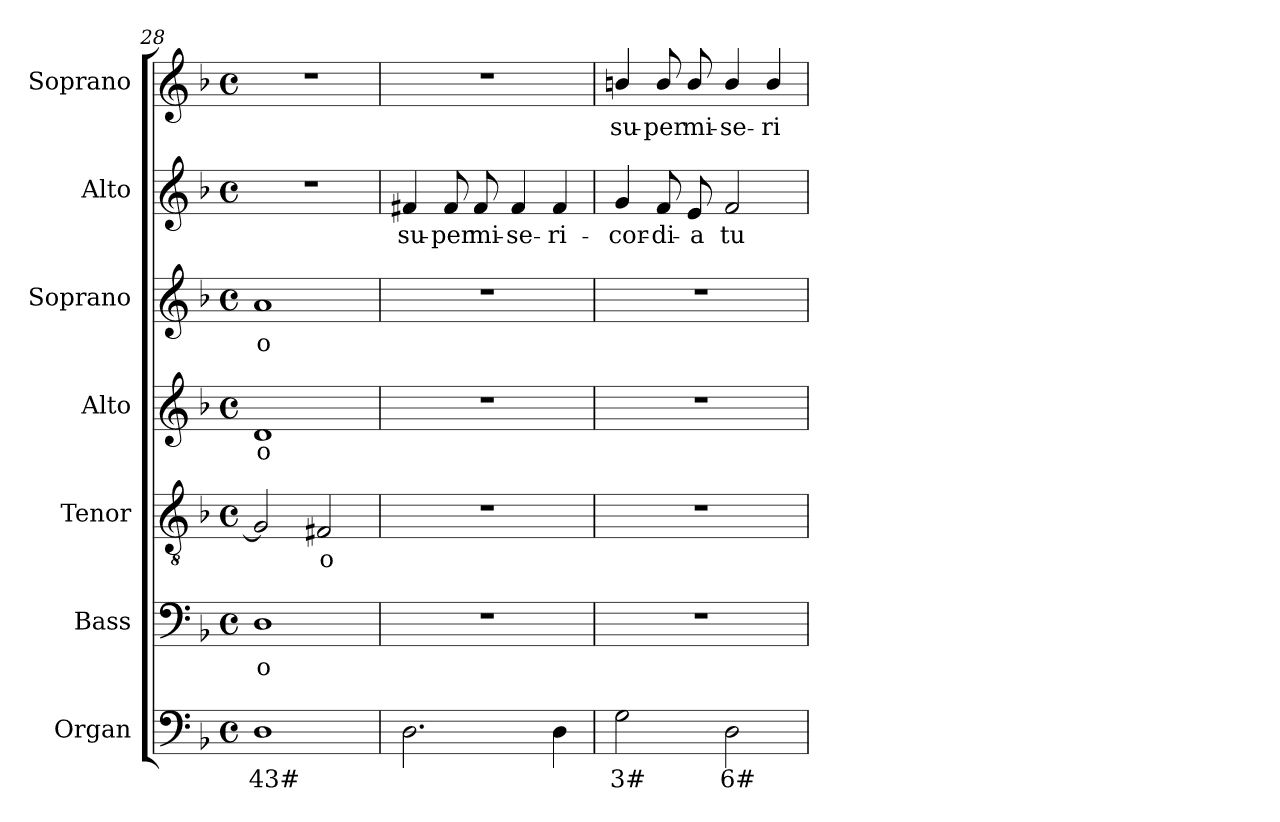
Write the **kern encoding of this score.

**kern	**text	**kern	**text	**kern	**text	**kern	**text	**kern	**text	**kern	**text	**kern	**text
*part7	*part7	*part6	*part6	*part5	*part5	*part4	*part4	*part3	*part3	*part2	*part2	*part1	*part1
*staff7	*staff7	*staff6	*staff6	*staff5	*staff5	*staff4	*staff4	*staff3	*staff3	*staff2	*staff2	*staff1	*staff1
*I"Organ	*	*I"Bass	*	*I"Tenor	*	*I"Alto	*	*I"Soprano	*	*I"Alto	*	*I"Soprano	*
*I'Org.	*	*I'B.	*	*I'T.	*	*I'A.	*	*I'S.	*	*I'A.	*	*I'S.	*
*clefF4	*	*clefF4	*	*clefGv2	*	*clefG2	*	*clefG2	*	*clefG2	*	*clefG2	*
*	*	*	*	*ITrd7c12	*	*	*	*	*	*	*	*	*
*k[b-]	*	*k[b-]	*	*k[b-]	*	*k[b-]	*	*k[b-]	*	*k[b-]	*	*k[b-]	*
*F:	*	*F:	*	*F:	*	*F:	*	*F:	*	*F:	*	*F:	*
*M4/4	*	*M4/4	*	*M4/4	*	*M4/4	*	*M4/4	*	*M4/4	*	*M4/4	*
*met(c)	*	*met(c)	*	*met(c)	*	*met(c)	*	*met(c)	*	*met(c)	*	*met(c)	*
=28	=28	=28	=28	=28	=28	=28	=28	=28	=28	=28	=28	=28	=28
!	!LO:LY:b:color=#000000	!	!	!	!	!	!	!	!	!	!	!	!
!	!	!	!LO:LY:b:color=#000000	!	!	!	!	!	!	!	!	!	!
!	!	!	!	!	!	!	!LO:LY:b:color=#000000	!	!	!	!	!	!
!	!	!	!	!	!	!	!	!	!LO:LY:b:color=#000000	!	!	!	!
1Di	43#	1Di	-o	2GGi/]	.	1di	-o	1ai	-o	1r	.	1r	.
!	!	!	!	!	!LO:LY:b:color=#000000	!	!	!	!	!	!	!	!
.	.	.	.	2FF#Xi/	-o	.	.	.	.	.	.	.	.
!!LO:LB:g=z
=29	=29	=29	=29	=29	=29	=29	=29	=29	=29	=29	=29	=29	=29
!	!	!	!	!	!	!	!	!	!	!	!LO:LY:b:color=#000000	!	!
2.Di\	.	1r	.	1r	.	1r	.	1r	.	4f#Xi/	su-	1r	.
!	!	!	!	!	!	!	!	!	!	!	!LO:LY:b:color=#000000	!	!
.	.	.	.	.	.	.	.	.	.	8f#i/	-per	.	.
!	!	!	!	!	!	!	!	!	!	!	!LO:LY:b:color=#000000	!	!
.	.	.	.	.	.	.	.	.	.	8f#i/	mi-	.	.
!	!	!	!	!	!	!	!	!	!	!	!LO:LY:b:color=#000000	!	!
.	.	.	.	.	.	.	.	.	.	4f#i/	-se-	.	.
!	!	!	!	!	!	!	!	!	!	!	!LO:LY:b:color=#000000	!	!
4Di\	.	.	.	.	.	.	.	.	.	4f#i/	-ri-	.	.
=30	=30	=30	=30	=30	=30	=30	=30	=30	=30	=30	=30	=30	=30
!	!LO:LY:b:color=#000000	!	!	!	!	!	!	!	!	!	!	!	!
!	!	!	!	!	!	!	!	!	!	!	!LO:LY:b:color=#000000	!	!
!	!	!	!	!	!	!	!	!	!	!	!	!	!LO:LY:b:color=#000000
2Gi\	3#	1r	.	1r	.	1r	.	1r	.	4gi/	-cor-	4bni/	su-
!	!	!	!	!	!	!	!	!	!	!	!LO:LY:b:color=#000000	!	!
!	!	!	!	!	!	!	!	!	!	!	!	!	!LO:LY:b:color=#000000
.	.	.	.	.	.	.	.	.	.	8fi/	-di-	8bi/	-per
!	!	!	!	!	!	!	!	!	!	!	!LO:LY:b:color=#000000	!	!
!	!	!	!	!	!	!	!	!	!	!	!	!	!LO:LY:b:color=#000000
.	.	.	.	.	.	.	.	.	.	8ei/	-a	8bi/	mi-
!	!LO:LY:b:color=#000000	!	!	!	!	!	!	!	!	!	!	!	!
!	!	!	!	!	!	!	!	!	!	!	!LO:LY:b:color=#000000	!	!
!	!	!	!	!	!	!	!	!	!	!	!	!	!LO:LY:b:color=#000000
2Di\	6#	.	.	.	.	.	.	.	.	2fi/	tu-	4bi/	-se-
!	!	!	!	!	!	!	!	!	!	!	!	!	!LO:LY:b:color=#000000
.	.	.	.	.	.	.	.	.	.	.	.	4bi/	-ri-
=	=	=	=	=	=	=	=	=	=	=	=	=	=
*-	*-	*-	*-	*-	*-	*-	*-	*-	*-	*-	*-	*-	*-
